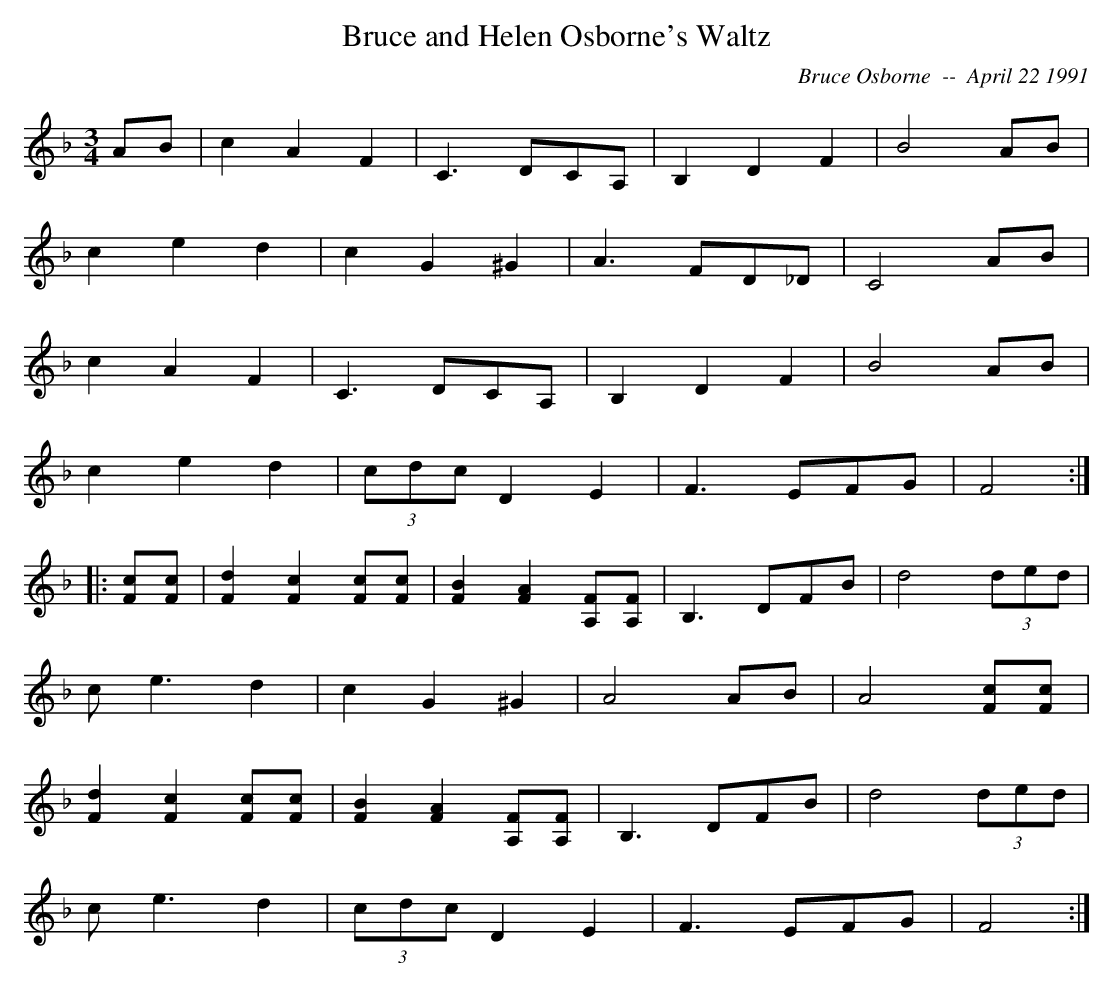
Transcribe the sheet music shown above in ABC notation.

X:1
T:Bruce and Helen Osborne's Waltz
C:Bruce Osborne  --  April 22 1991
M:3/4
L:1/8
K:F
AB|c2A2F2|C3 DCA,|B,2D2F2|B4AB|!
c2e2d2|c2G2^G2|A3 FD_D|C4AB|!
c2A2F2|C3 DCA,|B,2D2F2|B4AB|!
c2e2d2|(3cdcD2E2|F3 EFG|F4:|!
|:[Fc][Fc]|[F2d2][F2c2][Fc][Fc]|[F2B2][F2A2][A,F][A,F]|B,3 DFB|d4 (3ded|!
ce3d2|c2G2^G2|A4AB|A4[Fc][Fc]|!
[F2d2][F2c2][Fc][Fc]|[F2B2][F2A2][A,F][A,F]|B,3 DFB|d4 (3ded|!
ce3d2|(3cdc D2E2|F3 EFG|F4:|!
